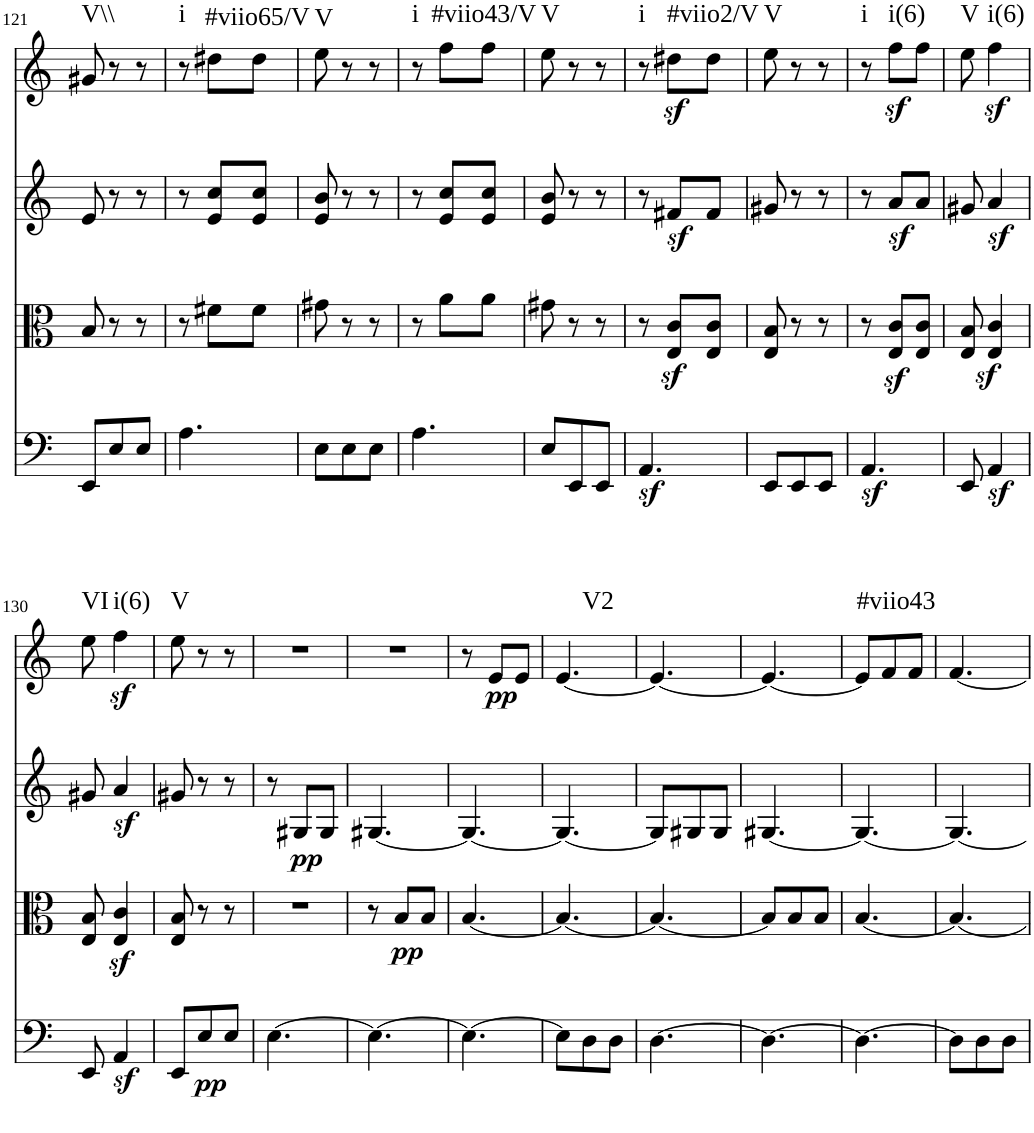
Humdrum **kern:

**kern	**dynam	**kern	**dynam	**kern	**dynam	**kern	**dynam	**harte
*part4	*part4	*part3	*part3	*part2	*part2	*part1	*part1	*part1
*staff4	*staff4	*staff3	*staff3	*staff2	*staff2	*staff1	*staff1	*
*I"Violoncello	*	*I"Viola	*	*I"Violin II	*	*I"Violin I	*	*
!!LO:PB:g=z
*clefF4	*	*clefC3	*	*clefG2	*	*clefG2	*	*
*k[]	*	*k[]	*	*k[]	*	*k[]	*	*
*M3/8	*	*M3/8	*	*M3/8	*	*M3/8	*	*
=121	=121	=121	=121	=121	=121	=121	=121	=121
!	!	!	!	!	!	!	!	!LO:H:kt=V\\
8EE/L	.	8B/	.	8e/	.	8g#X/	.	N
8E/	.	8r	.	8r	.	8r	.	.
8E/J	.	8r	.	8r	.	8r	.	.
=122	=122	=122	=122	=122	=122	=122	=122	=122
!	!	!	!	!	!	!	!	!LO:H:kt=i
4.A\	.	8r	.	8r	.	8r	.	N
!	!	!	!	!	!	!	!	!LO:H:kt=#viio65/V
.	.	8f#X\L	.	8e/ 8cc/L	.	8dd#X\L	.	N
.	.	8f#\J	.	8e/ 8cc/J	.	8dd#\J	.	.
=123	=123	=123	=123	=123	=123	=123	=123	=123
!	!	!	!	!	!	!	!	!LO:H:kt=V
8E\L	.	8g#X\	.	8e/ 8b/	.	8ee\	.	N
8E\	.	8r	.	8r	.	8r	.	.
8E\J	.	8r	.	8r	.	8r	.	.
=124	=124	=124	=124	=124	=124	=124	=124	=124
!	!	!	!	!	!	!	!	!LO:H:kt=i
4.A\	.	8r	.	8r	.	8r	.	N
!	!	!	!	!	!	!	!	!LO:H:kt=#viio43/V
.	.	8a\L	.	8e/ 8cc/L	.	8ff\L	.	N
.	.	8a\J	.	8e/ 8cc/J	.	8ff\J	.	.
=125	=125	=125	=125	=125	=125	=125	=125	=125
!	!	!	!	!	!	!	!	!LO:H:kt=V
8E/L	.	8g#X\	.	8e/ 8b/	.	8ee\	.	N
8EE/	.	8r	.	8r	.	8r	.	.
8EE/J	.	8r	.	8r	.	8r	.	.
=126	=126	=126	=126	=126	=126	=126	=126	=126
!	!	!	!	!	!	!	!	!LO:H:kt=i
4.AAz</	.	8r	.	8r	.	8r	.	N
!	!	!	!	!	!	!	!LO:DY:b	!LO:H:kt=#viio2/V
.	.	8E/z< 8c/z<L	.	8f#Xz</L	.	8dd#X\L	sf	N
.	.	8E/ 8c/J	.	8f#/J	.	8dd#\J	.	.
=127	=127	=127	=127	=127	=127	=127	=127	=127
!	!	!	!	!	!	!	!	!LO:H:kt=V
8EE/L	.	8E/ 8B/	.	8g#X/	.	8ee\	.	N
8EE/	.	8r	.	8r	.	8r	.	.
8EE/J	.	8r	.	8r	.	8r	.	.
=128	=128	=128	=128	=128	=128	=128	=128	=128
!	!	!	!	!	!	!	!	!LO:H:kt=i
4.AAz</	.	8r	.	8r	.	8r	.	N
!	!	!	!	!	!	!	!LO:DY:b	!LO:H:kt=i(6)
.	.	8E/z< 8c/z<L	.	8az</L	.	8ff\L	sf	N
.	.	8E/ 8c/J	.	8a/J	.	8ff\J	.	.
=129	=129	=129	=129	=129	=129	=129	=129	=129
!	!	!	!	!	!	!	!	!LO:H:kt=V
8EE/	.	8E/ 8B/	.	8g#X/	.	8ee\	.	N
!	!	!	!	!	!	!	!LO:DY:b	!LO:H:kt=i(6)
4AAz</	.	4E/z< 4c/z<	.	4az</	.	4ff\	sf	N
!!LO:LB:g=z
=130	=130	=130	=130	=130	=130	=130	=130	=130
!	!	!	!	!	!	!	!	!LO:H:kt=VI
8EE/	.	8E/ 8B/	.	8g#X/	.	8ee\	.	N
!	!	!	!	!	!	!	!LO:DY:b	!LO:H:kt=i(6)
4AAz</	.	4E/z< 4c/z<	.	4az</	.	4ff\	sf	N
=131	=131	=131	=131	=131	=131	=131	=131	=131
!	!	!	!	!	!	!	!	!LO:H:kt=V
8EE/L	.	8E/ 8B/	.	8g#X/	.	8ee\	.	N
!	!LO:DY:b	!	!	!	!	!	!	!
8E/	pp	8r	.	8r	.	8r	.	.
8E/J	.	8r	.	8r	.	8r	.	.
=132	=132	=132	=132	=132	=132	=132	=132	=132
[4.E\	.	4.r	.	8r	.	4.r	.	.
!	!	!	!	!	!LO:DY:b	!	!	!
.	.	.	.	8G#X/L	pp	.	.	.
.	.	.	.	8G#/J	.	.	.	.
=133	=133	=133	=133	=133	=133	=133	=133	=133
4.E\_	.	8r	.	[4.G#X/	.	4.r	.	.
!	!	!	!LO:DY:b	!	!	!	!	!
.	.	8B/L	pp	.	.	.	.	.
.	.	8B/J	.	.	.	.	.	.
=134	=134	=134	=134	=134	=134	=134	=134	=134
4.E\_	.	[4.B/	.	4.G#/_	.	8r	.	.
!	!	!	!	!	!	!	!LO:DY:b	!
.	.	.	.	.	.	8e/L	pp	.
.	.	.	.	.	.	8e/J	.	.
=135	=135	=135	=135	=135	=135	=135	=135	=135
!	!	!	!	!	!	!	!	!LO:H:kt=V2
8E\L]	.	4.B/_	.	4.G#/_	.	[4.e/	.	N
8D\	.	.	.	.	.	.	.	.
8D\J	.	.	.	.	.	.	.	.
=136	=136	=136	=136	=136	=136	=136	=136	=136
[4.D\	.	4.B/_	.	8G#/L]	.	4.e/_	.	.
.	.	.	.	8G#X/	.	.	.	.
.	.	.	.	8G#/J	.	.	.	.
=137	=137	=137	=137	=137	=137	=137	=137	=137
4.D\_	.	8B/L]	.	[4.G#X/	.	4.e/_	.	.
.	.	8B/	.	.	.	.	.	.
.	.	8B/J	.	.	.	.	.	.
=138	=138	=138	=138	=138	=138	=138	=138	=138
4.D\_	.	[4.B/	.	4.G#/_	.	8e/L]	.	.
!	!	!	!	!	!	!	!	!LO:H:kt=#viio43
.	.	.	.	.	.	8f/	.	N
.	.	.	.	.	.	8f/J	.	.
=139	=139	=139	=139	=139	=139	=139	=139	=139
8D\L]	.	4.B/_	.	4.G#/_	.	[4.f/	.	.
8D\	.	.	.	.	.	.	.	.
8D\J	.	.	.	.	.	.	.	.
=	=	=	=	=	=	=	=	=
*-	*-	*-	*-	*-	*-	*-	*-	*-
